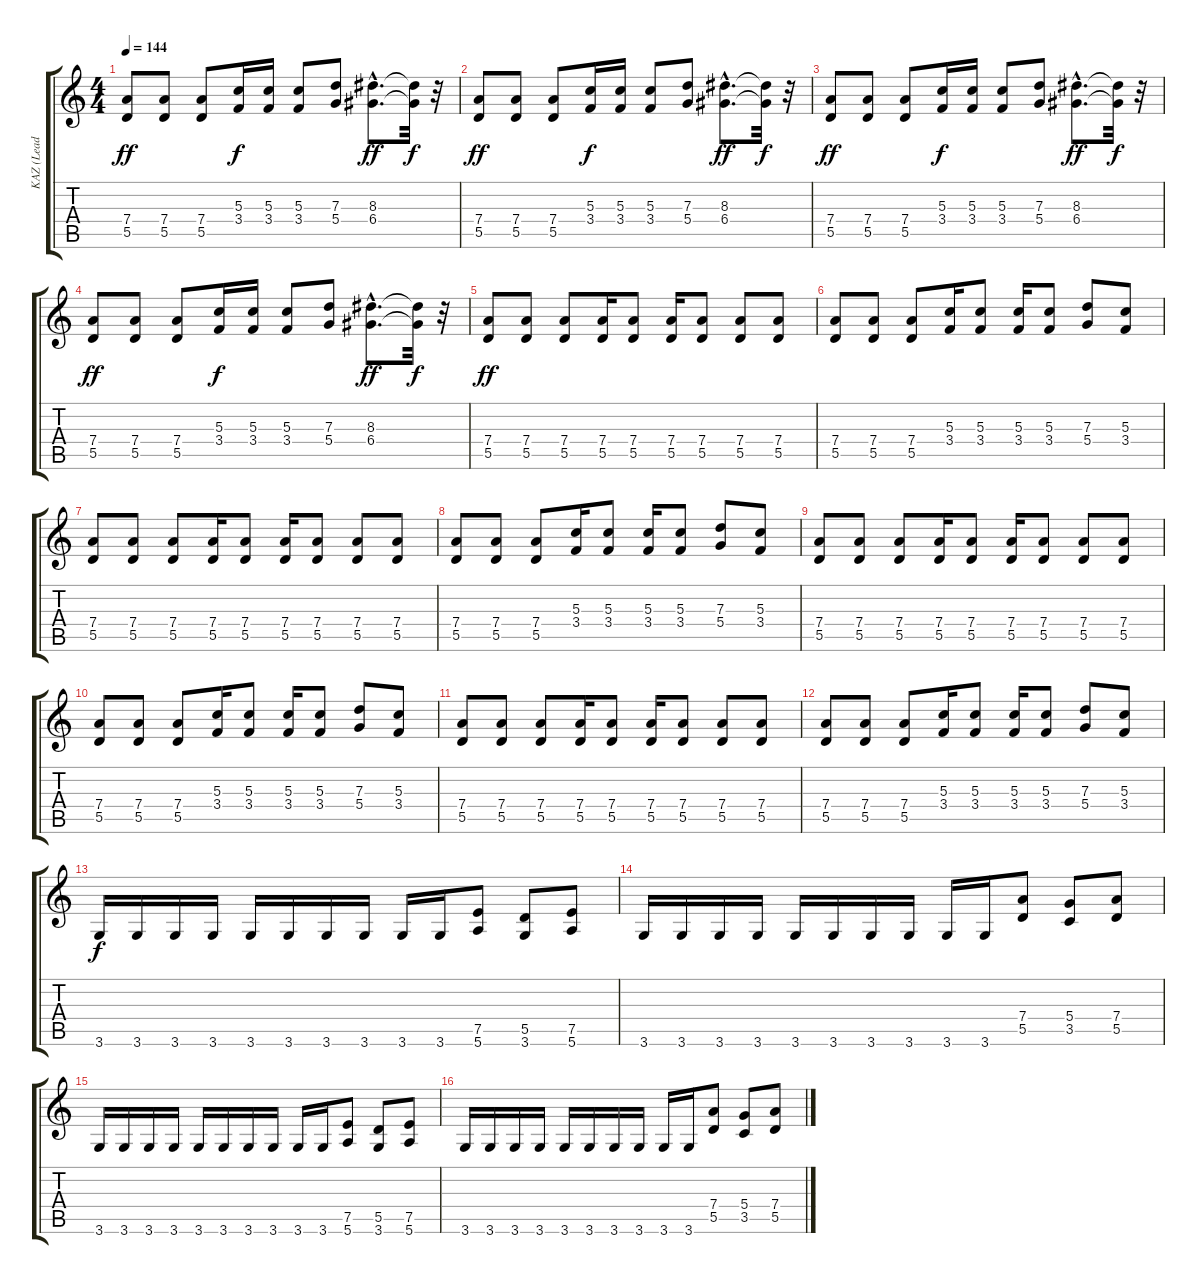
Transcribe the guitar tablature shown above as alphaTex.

\track ("KAZ (Lead Guitars)" "KAZ (Lead ") {instrument distortionguitar}
\staff {score tabs}
\tuning (E4 B3 G3 D3 A2 E2) {hide}
\ts (4 4)
\tempo 144
\clef g2
\ks c
(7.4 5.5).8{dy ff} (7.4 5.5).8 (7.4 5.5).8 (5.3 3.4).16{dy f} (5.3 3.4).16 (5.3 3.4).8 (7.3 5.4).8 (8.3{hac} 6.4{hac}).8{d dy ff} (8.3{t} 6.4{t}).32{dy f} r.32 |
(7.4 5.5).8{dy ff} (7.4 5.5).8 (7.4 5.5).8 (5.3 3.4).16{dy f} (5.3 3.4).16 (5.3 3.4).8 (7.3 5.4).8 (8.3{hac} 6.4{hac}).8{d dy ff} (8.3{t} 6.4{t}).32{dy f} r.32 |
(7.4 5.5).8{dy ff} (7.4 5.5).8 (7.4 5.5).8 (5.3 3.4).16{dy f} (5.3 3.4).16 (5.3 3.4).8 (7.3 5.4).8 (8.3{hac} 6.4{hac}).8{d dy ff} (8.3{t} 6.4{t}).32{dy f} r.32 |
(7.4 5.5).8{dy ff} (7.4 5.5).8 (7.4 5.5).8 (5.3 3.4).16{dy f} (5.3 3.4).16 (5.3 3.4).8 (7.3 5.4).8 (8.3{hac} 6.4{hac}).8{d dy ff} (8.3{t} 6.4{t}).32{dy f} r.32 |
(7.4 5.5).8{dy ff} (7.4 5.5).8 (7.4 5.5).8 (7.4 5.5).16 (7.4 5.5).8 (7.4 5.5).16 (7.4 5.5).8 (7.4 5.5).8 (7.4 5.5).8 |
(7.4 5.5).8 (7.4 5.5).8 (7.4 5.5).8 (5.3 3.4).16 (5.3 3.4).8 (5.3 3.4).16 (5.3 3.4).8 (7.3 5.4).8 (5.3 3.4).8 |
(7.4 5.5).8 (7.4 5.5).8 (7.4 5.5).8 (7.4 5.5).16 (7.4 5.5).8 (7.4 5.5).16 (7.4 5.5).8 (7.4 5.5).8 (7.4 5.5).8 |
(7.4 5.5).8 (7.4 5.5).8 (7.4 5.5).8 (5.3 3.4).16 (5.3 3.4).8 (5.3 3.4).16 (5.3 3.4).8 (7.3 5.4).8 (5.3 3.4).8 |
(7.4 5.5).8 (7.4 5.5).8 (7.4 5.5).8 (7.4 5.5).16 (7.4 5.5).8 (7.4 5.5).16 (7.4 5.5).8 (7.4 5.5).8 (7.4 5.5).8 |
(7.4 5.5).8 (7.4 5.5).8 (7.4 5.5).8 (5.3 3.4).16 (5.3 3.4).8 (5.3 3.4).16 (5.3 3.4).8 (7.3 5.4).8 (5.3 3.4).8 |
(7.4 5.5).8 (7.4 5.5).8 (7.4 5.5).8 (7.4 5.5).16 (7.4 5.5).8 (7.4 5.5).16 (7.4 5.5).8 (7.4 5.5).8 (7.4 5.5).8 |
(7.4 5.5).8 (7.4 5.5).8 (7.4 5.5).8 (5.3 3.4).16 (5.3 3.4).8 (5.3 3.4).16 (5.3 3.4).8 (7.3 5.4).8 (5.3 3.4).8 |
3.6.16{dy f} 3.6.16 3.6.16 3.6.16 3.6.16 3.6.16 3.6.16 3.6.16 3.6.16 3.6.16 (7.5 5.6).8 (5.5 3.6).8 (7.5 5.6).8 |
3.6.16 3.6.16 3.6.16 3.6.16 3.6.16 3.6.16 3.6.16 3.6.16 3.6.16 3.6.16 (7.4 5.5).8 (5.4 3.5).8 (7.4 5.5).8 |
3.6.16 3.6.16 3.6.16 3.6.16 3.6.16 3.6.16 3.6.16 3.6.16 3.6.16 3.6.16 (7.5 5.6).8 (5.5 3.6).8 (7.5 5.6).8 |
3.6.16 3.6.16 3.6.16 3.6.16 3.6.16 3.6.16 3.6.16 3.6.16 3.6.16 3.6.16 (7.4 5.5).8 (5.4 3.5).8 (7.4 5.5).8
